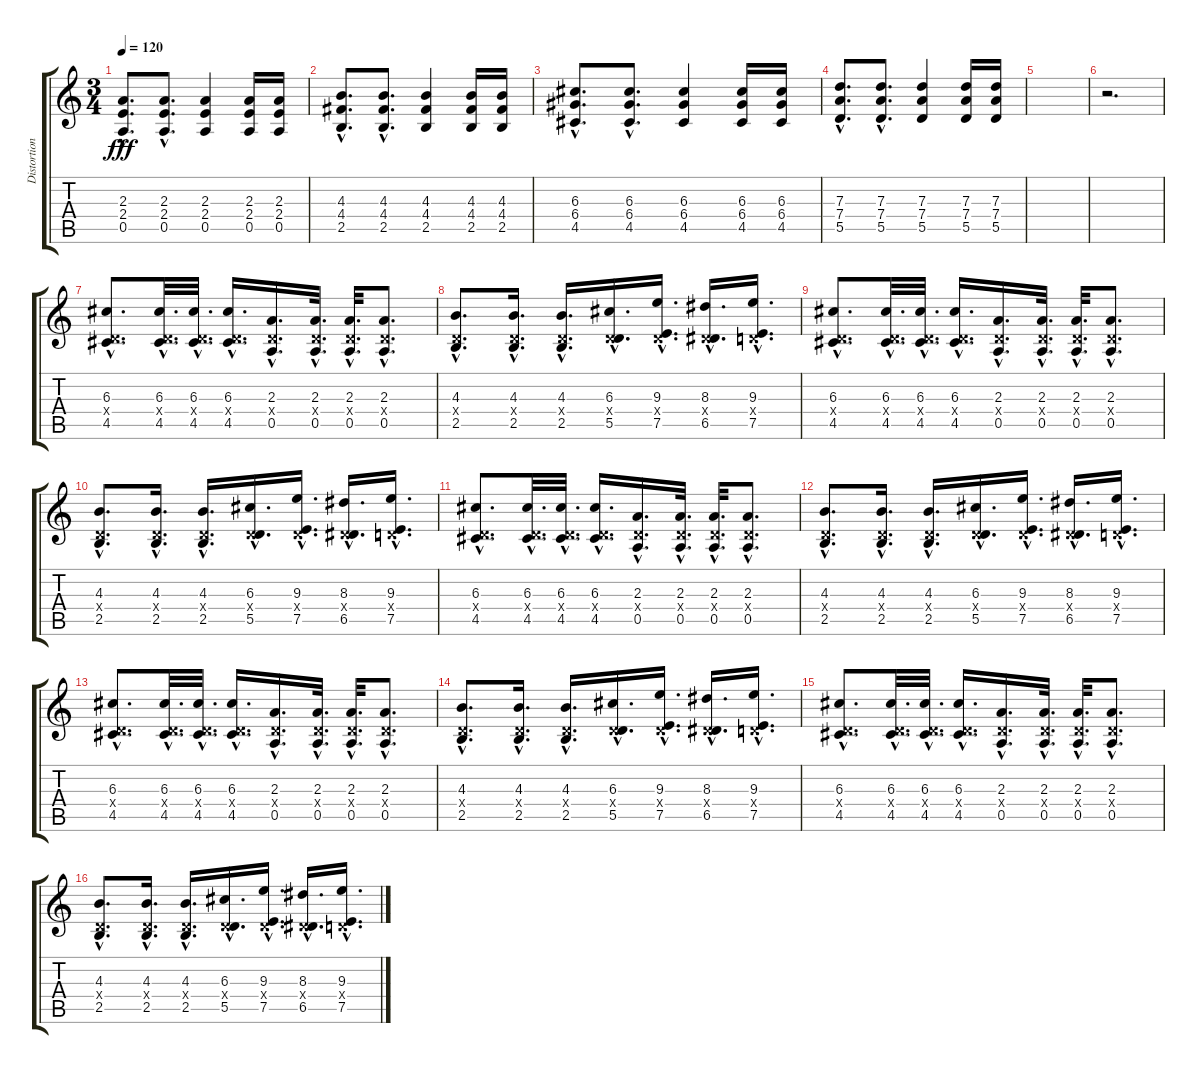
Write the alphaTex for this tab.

\track ("Distortion Guitar" "Distortion") {instrument distortionguitar}
\staff {score tabs}
\tuning (E4 B3 G3 D3 A2 E2) {hide}
\ts (3 4)
\tempo 120
\clef g2
\ks c
(2.3{hac} 2.4{hac} 0.5{hac}).8{d dy fff} (2.3{hac} 2.4{hac} 0.5{hac}).8{d} (2.3 2.4 0.5).4 (2.3 2.4 0.5).16 (2.3 2.4 0.5).16 |
(4.3{hac} 4.4{hac} 2.5{hac}).8{d} (4.3{hac} 4.4{hac} 2.5{hac}).8{d} (4.3 4.4 2.5).4 (4.3 4.4 2.5).16 (4.3 4.4 2.5).16 |
(6.3{hac} 6.4{hac} 4.5{hac}).8{d} (6.3{hac} 6.4{hac} 4.5{hac}).8{d} (6.3 6.4 4.5).4 (6.3 6.4 4.5).16 (6.3 6.4 4.5).16 |
(7.3{hac} 7.4{hac} 5.5{hac}).8{d} (7.3{hac} 7.4{hac} 5.5{hac}).8{d} (7.3 7.4 5.5).4 (7.3 7.4 5.5).16 (7.3 7.4 5.5).16 |
|
r.2{d} |
(6.3{hac} 0.4{hac x} 4.5{hac}).8{d} (6.3{hac} 0.4{hac x} 4.5{hac}).32{d} (6.3{hac} 0.4{hac x} 4.5{hac}).32{d} (6.3{hac} 0.4{hac x} 4.5{hac}).16{d} (2.3{hac} 0.4{hac x} 0.5{hac}).16{d} (2.3{hac} 0.4{hac x} 0.5{hac}).32{d} (2.3{hac} 0.4{hac x} 0.5{hac}).32{d} (2.3{hac} 0.4{hac x} 0.5{hac}).8{d} |
(4.3{hac} 0.4{hac x} 2.5{hac}).8{d} (4.3{hac} 0.4{hac x} 2.5{hac}).16{d} (4.3{hac} 0.4{hac x} 2.5{hac}).16{d} (6.3{hac} 0.4{hac x} 5.5{hac}).16{d} (9.3{hac} 0.4{hac x} 7.5{hac}).16{d} (8.3{hac} 0.4{hac x} 6.5{hac}).16{d} (9.3{hac} 0.4{hac x} 7.5{hac}).16{d} |
(6.3{hac} 0.4{hac x} 4.5{hac}).8{d} (6.3{hac} 0.4{hac x} 4.5{hac}).32{d} (6.3{hac} 0.4{hac x} 4.5{hac}).32{d} (6.3{hac} 0.4{hac x} 4.5{hac}).16{d} (2.3{hac} 0.4{hac x} 0.5{hac}).16{d} (2.3{hac} 0.4{hac x} 0.5{hac}).32{d} (2.3{hac} 0.4{hac x} 0.5{hac}).32{d} (2.3{hac} 0.4{hac x} 0.5{hac}).8{d} |
(4.3{hac} 0.4{hac x} 2.5{hac}).8{d} (4.3{hac} 0.4{hac x} 2.5{hac}).16{d} (4.3{hac} 0.4{hac x} 2.5{hac}).16{d} (6.3{hac} 0.4{hac x} 5.5{hac}).16{d} (9.3{hac} 0.4{hac x} 7.5{hac}).16{d} (8.3{hac} 0.4{hac x} 6.5{hac}).16{d} (9.3{hac} 0.4{hac x} 7.5{hac}).16{d} |
(6.3{hac} 0.4{hac x} 4.5{hac}).8{d} (6.3{hac} 0.4{hac x} 4.5{hac}).32{d} (6.3{hac} 0.4{hac x} 4.5{hac}).32{d} (6.3{hac} 0.4{hac x} 4.5{hac}).16{d} (2.3{hac} 0.4{hac x} 0.5{hac}).16{d} (2.3{hac} 0.4{hac x} 0.5{hac}).32{d} (2.3{hac} 0.4{hac x} 0.5{hac}).32{d} (2.3{hac} 0.4{hac x} 0.5{hac}).8{d} |
(4.3{hac} 0.4{hac x} 2.5{hac}).8{d} (4.3{hac} 0.4{hac x} 2.5{hac}).16{d} (4.3{hac} 0.4{hac x} 2.5{hac}).16{d} (6.3{hac} 0.4{hac x} 5.5{hac}).16{d} (9.3{hac} 0.4{hac x} 7.5{hac}).16{d} (8.3{hac} 0.4{hac x} 6.5{hac}).16{d} (9.3{hac} 0.4{hac x} 7.5{hac}).16{d} |
(6.3{hac} 0.4{hac x} 4.5{hac}).8{d} (6.3{hac} 0.4{hac x} 4.5{hac}).32{d} (6.3{hac} 0.4{hac x} 4.5{hac}).32{d} (6.3{hac} 0.4{hac x} 4.5{hac}).16{d} (2.3{hac} 0.4{hac x} 0.5{hac}).16{d} (2.3{hac} 0.4{hac x} 0.5{hac}).32{d} (2.3{hac} 0.4{hac x} 0.5{hac}).32{d} (2.3{hac} 0.4{hac x} 0.5{hac}).8{d} |
(4.3{hac} 0.4{hac x} 2.5{hac}).8{d} (4.3{hac} 0.4{hac x} 2.5{hac}).16{d} (4.3{hac} 0.4{hac x} 2.5{hac}).16{d} (6.3{hac} 0.4{hac x} 5.5{hac}).16{d} (9.3{hac} 0.4{hac x} 7.5{hac}).16{d} (8.3{hac} 0.4{hac x} 6.5{hac}).16{d} (9.3{hac} 0.4{hac x} 7.5{hac}).16{d} |
(6.3{hac} 0.4{hac x} 4.5{hac}).8{d} (6.3{hac} 0.4{hac x} 4.5{hac}).32{d} (6.3{hac} 0.4{hac x} 4.5{hac}).32{d} (6.3{hac} 0.4{hac x} 4.5{hac}).16{d} (2.3{hac} 0.4{hac x} 0.5{hac}).16{d} (2.3{hac} 0.4{hac x} 0.5{hac}).32{d} (2.3{hac} 0.4{hac x} 0.5{hac}).32{d} (2.3{hac} 0.4{hac x} 0.5{hac}).8{d} |
(4.3{hac} 0.4{hac x} 2.5{hac}).8{d} (4.3{hac} 0.4{hac x} 2.5{hac}).16{d} (4.3{hac} 0.4{hac x} 2.5{hac}).16{d} (6.3{hac} 0.4{hac x} 5.5{hac}).16{d} (9.3{hac} 0.4{hac x} 7.5{hac}).16{d} (8.3{hac} 0.4{hac x} 6.5{hac}).16{d} (9.3{hac} 0.4{hac x} 7.5{hac}).16{d}
